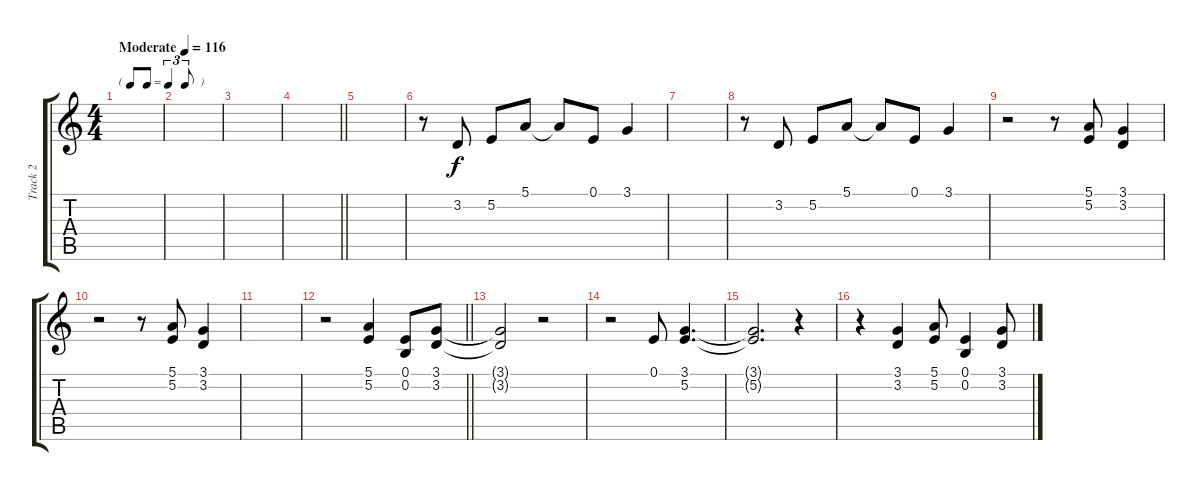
\track ("Track 2" "Track 2") {instrument choiraahs}
\staff {score tabs}
\tuning (E4 B3 G3 D3 A2 E2) {hide}
\ts (4 4)
\tf triplet8th
\tempo (116 "Moderate")
\clef g2
\ks c
|
|
|
\barLineRight lightlight
|
|
r.8 3.2.8 5.2.8 5.1.8 5.1{t}.8 0.1.8 3.1.4 |
|
r.8 3.2.8 5.2.8 5.1.8 5.1{t}.8 0.1.8 3.1.4 |
r.2 r.8 (5.1 5.2).8 (3.1 3.2).4 |
r.2 r.8 (5.1 5.2).8 (3.1 3.2).4 |
|
\barLineRight lightlight
r.2 (5.1 5.2).4 (0.1 0.2).8 (3.1 3.2).8 |
(3.1{t} 3.2{t}).2 r.2 |
r.2 0.1.8 (3.1 5.2).4{d} |
(3.1{t} 5.2{t}).2{d} r.4 |
r.4 (3.1 3.2).4 (5.1 5.2).8 (0.1 0.2).4 (3.1 3.2).8
